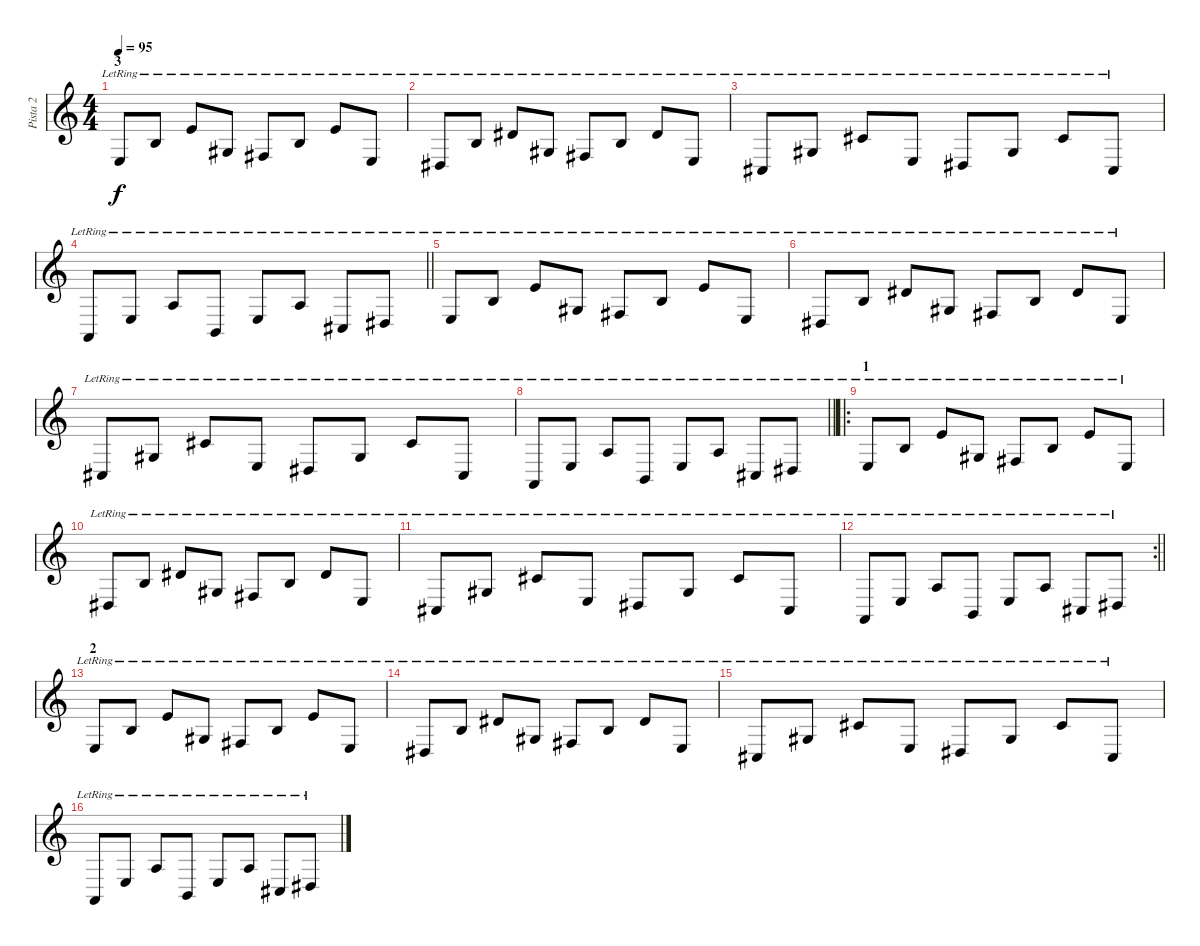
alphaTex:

\track ("Pista 2" "Pista 2") {instrument acousticgrandpiano}
\staff {score}
\tuning (E4 B3 G3 D3 A2 E2) {hide}
\ts (4 4)
\section ("" "3")
\tempo 95
\clef g2
\ks c
7.5{lr}.8{dy f} 9.4{lr}.8 9.3{lr}.8 6.4{lr}.8 9.5{lr}.8 9.4{lr}.8 9.3{lr}.8 7.5{lr}.8 |
6.5{lr}.8 9.4{lr}.8 8.3{lr}.8 6.4{lr}.8 9.5{lr}.8 9.4{lr}.8 8.3{lr}.8 7.5{lr}.8 |
4.5{lr}.8 6.4{lr}.8 6.3{lr}.8 7.5{lr}.8 6.5{lr}.8 6.4{lr}.8 6.3{lr}.8 4.5{lr}.8 |
\barLineRight lightlight
5.6{lr}.8 7.5{lr}.8 7.4{lr}.8 7.6{lr}.8 7.5{lr}.8 7.4{lr}.8 4.5{lr}.8 6.5{lr}.8 |
7.5{lr}.8 9.4{lr}.8 9.3{lr}.8 6.4{lr}.8 9.5{lr}.8 9.4{lr}.8 9.3{lr}.8 7.5{lr}.8 |
6.5{lr}.8 9.4{lr}.8 8.3{lr}.8 6.4{lr}.8 9.5{lr}.8 9.4{lr}.8 8.3{lr}.8 7.5{lr}.8 |
4.5{lr}.8 6.4{lr}.8 6.3{lr}.8 7.5{lr}.8 6.5{lr}.8 6.4{lr}.8 6.3{lr}.8 4.5{lr}.8 |
\barLineRight lightlight
5.6{lr}.8 7.5{lr}.8 7.4{lr}.8 7.6{lr}.8 7.5{lr}.8 7.4{lr}.8 4.5{lr}.8 6.5{lr}.8 |
\ro
\section ("" "1")
7.5{lr}.8 9.4{lr}.8 9.3{lr}.8 6.4{lr}.8 9.5{lr}.8 9.4{lr}.8 9.3{lr}.8 7.5{lr}.8 |
6.5{lr}.8 9.4{lr}.8 8.3{lr}.8 6.4{lr}.8 9.5{lr}.8 9.4{lr}.8 8.3{lr}.8 7.5{lr}.8 |
4.5{lr}.8 6.4{lr}.8 6.3{lr}.8 7.5{lr}.8 6.5{lr}.8 6.4{lr}.8 6.3{lr}.8 4.5{lr}.8 |
\rc 2
\barLineRight lightlight
5.6{lr}.8 7.5{lr}.8 7.4{lr}.8 7.6{lr}.8 7.5{lr}.8 7.4{lr}.8 4.5{lr}.8 6.5{lr}.8 |
\section ("" "2")
7.5{lr}.8 9.4{lr}.8 9.3{lr}.8 6.4{lr}.8 9.5{lr}.8 9.4{lr}.8 9.3{lr}.8 7.5{lr}.8 |
6.5{lr}.8 9.4{lr}.8 8.3{lr}.8 6.4{lr}.8 9.5{lr}.8 9.4{lr}.8 8.3{lr}.8 7.5{lr}.8 |
4.5{lr}.8 6.4{lr}.8 6.3{lr}.8 7.5{lr}.8 6.5{lr}.8 6.4{lr}.8 6.3{lr}.8 4.5{lr}.8 |
5.6{lr}.8 7.5{lr}.8 7.4{lr}.8 7.6{lr}.8 7.5{lr}.8 7.4{lr}.8 4.5{lr}.8 6.5{lr}.8
